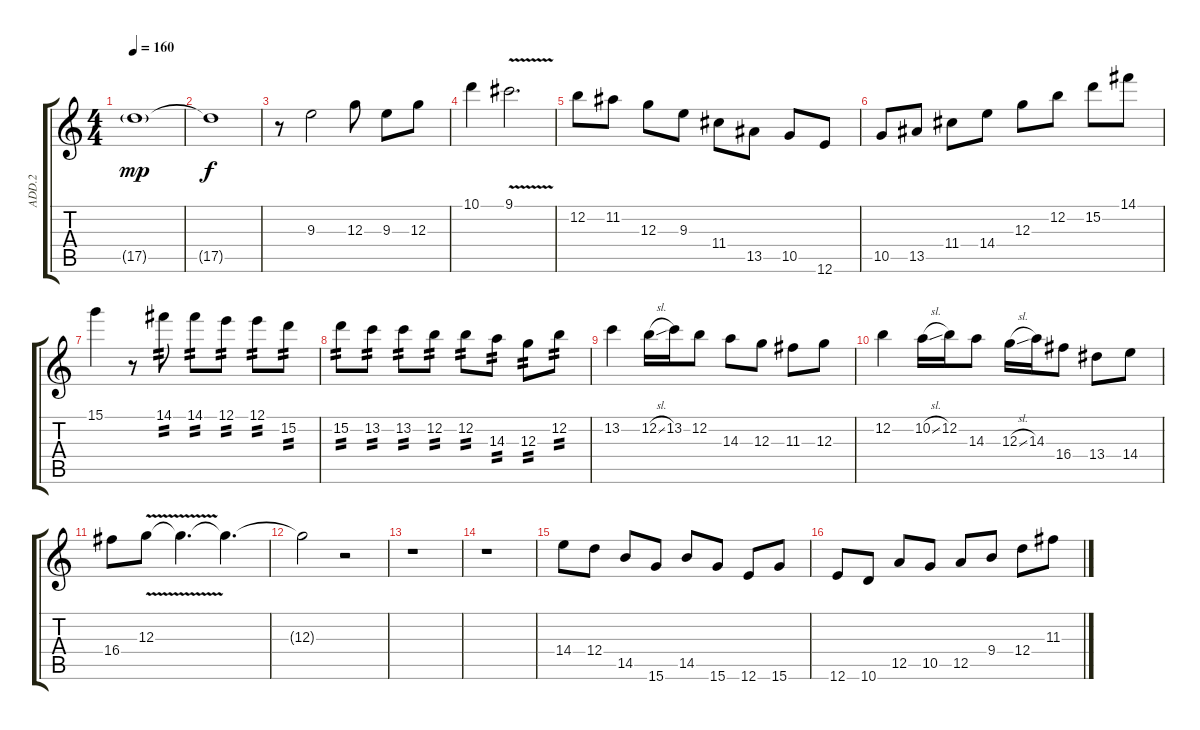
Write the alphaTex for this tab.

\track ("ADD.2" "ADD.2") {instrument overdrivenguitar}
\staff {score tabs}
\tuning (E4 B3 G3 D3 A2 E2) {hide}
\ts (4 4)
\tempo 160
\clef g2
\ks c
17.5{g}.1{dy mp} |
17.5{t}.1{dy f} |
r.8 9.3.2 12.3.8 9.3.8 12.3.8 |
10.1.4 9.1{v}.2{d} |
12.2.8 11.2.8 12.3.8 9.3.8 11.4.8 13.5.8 10.5.8 12.6.8 |
10.5.8 13.5.8 11.4.8 14.4.8 12.3.8 12.2.8 15.2.8 14.1.8 |
15.1.4 r.8 14.1.8{tp 2} 14.1.8{tp 2} 12.1.8{tp 2} 12.1.8{tp 2} 15.2.8{tp 2} |
15.2.8{tp 2} 13.2.8{tp 2} 13.2.8{tp 2} 12.2.8{tp 2} 12.2.8{tp 2} 14.3.8{tp 2} 12.3.8{tp 2} 12.2.8{tp 2} |
13.2.4 12.2{sl}.16 13.2.16 12.2.8 14.3.8 12.3.8 11.3.8 12.3.8 |
12.2.4 10.2{sl}.16 12.2.16 14.3.8 12.3{sl}.16 14.3.16 16.4.8 13.4.8 14.4.8 |
16.4.8 12.3{v}.8 12.3{t}.4{d} 12.3{t}.4{d} |
12.3{t}.2 r.2 |
r.1 |
r.1 |
14.4.8 12.4.8 14.5.8 15.6.8 14.5.8 15.6.8 12.6.8 15.6.8 |
12.6.8 10.6.8 12.5.8 10.5.8 12.5.8 9.4.8 12.4.8 11.3.8
